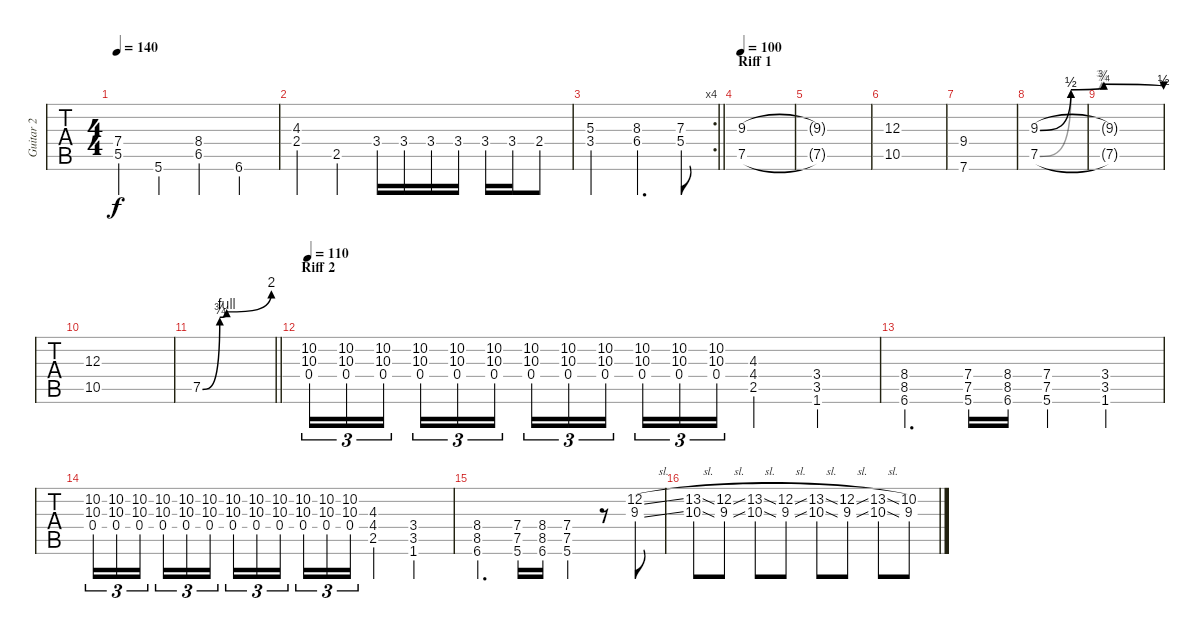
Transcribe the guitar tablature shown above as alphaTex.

\track ("Guitar 2" "Guitar 2") {instrument distortionguitar}
\staff {tabs}
\tuning (C4 G3 Eb3 Bb2 F2 C2) {hide}
\ts (4 4)
\tempo 140
\clef g2
\ks c
(7.4 5.5).4{dy f} 5.6.4 (8.4 6.5).4 6.6.4 |
(4.3 2.4).4 2.5.4 3.4.16 3.4.16 3.4.16 3.4.16 3.4.16 3.4.16 2.4.8 |
\rc 4
\barLineRight lightlight
(5.3 3.4).2 (8.3 6.4).4{d} (7.3 5.4).8 |
\section ("" "Riff 1")
\tempo 100
(9.3 7.5).1 |
(9.3{t} 7.5{t}).1 |
(12.3 10.5).1 |
(9.4 7.6).1 |
(9.3{be (custom 0 0 15 2 31 3 60 2)} 7.5{be (custom 0 0 15 2 30 3 60 2)}).1 |
(9.3{t} 7.5{t}).1 |
(12.3 10.5).1 |
\barLineRight lightlight
7.5{be (custom 0 0 15 3 21 4 60 8)}.1{instrument guitarharmonics} |
\section ("" "Riff 2")
\tempo 110
(10.2 10.3 0.4).16{tu (3 2) instrument distortionguitar} (10.2 10.3 0.4).16{tu (3 2)} (10.2 10.3 0.4).16{tu (3 2) beam splitsecondary} (10.2 10.3 0.4).16{tu (3 2)} (10.2 10.3 0.4).16{tu (3 2)} (10.2 10.3 0.4).16{tu (3 2)} (10.2 10.3 0.4).16{tu (3 2)} (10.2 10.3 0.4).16{tu (3 2)} (10.2 10.3 0.4).16{tu (3 2) beam splitsecondary} (10.2 10.3 0.4).16{tu (3 2)} (10.2 10.3 0.4).16{tu (3 2)} (10.2 10.3 0.4).16{tu (3 2)} (4.3 4.4 2.5).4 (3.4 3.5 1.6).4 |
(8.4 8.5 6.6).4{d} (7.4 7.5 5.6).16 (8.4 8.5 6.6).16 (7.4 7.5 5.6).4 (3.4 3.5 1.6).4 |
(10.2 10.3 0.4).16{tu (3 2) instrument distortionguitar} (10.2 10.3 0.4).16{tu (3 2)} (10.2 10.3 0.4).16{tu (3 2) beam splitsecondary} (10.2 10.3 0.4).16{tu (3 2)} (10.2 10.3 0.4).16{tu (3 2)} (10.2 10.3 0.4).16{tu (3 2)} (10.2 10.3 0.4).16{tu (3 2)} (10.2 10.3 0.4).16{tu (3 2)} (10.2 10.3 0.4).16{tu (3 2) beam splitsecondary} (10.2 10.3 0.4).16{tu (3 2)} (10.2 10.3 0.4).16{tu (3 2)} (10.2 10.3 0.4).16{tu (3 2)} (4.3 4.4 2.5).4 (3.4 3.5 1.6).4 |
(8.4 8.5 6.6).4{d} (7.4 7.5 5.6).16 (8.4 8.5 6.6).16 (7.4 7.5 5.6).4 r.8 (12.2{sl} 9.3{sl}).8 |
(13.2{sl} 10.3{sl}).8 (12.2{sl} 9.3{sl}).8 (13.2{sl} 10.3{sl}).8 (12.2{sl} 9.3{sl}).8 (13.2{sl} 10.3{sl}).8 (12.2{sl} 9.3{sl}).8 (13.2{sl} 10.3{sl}).8 (10.2{sl} 9.3{sl}).8
